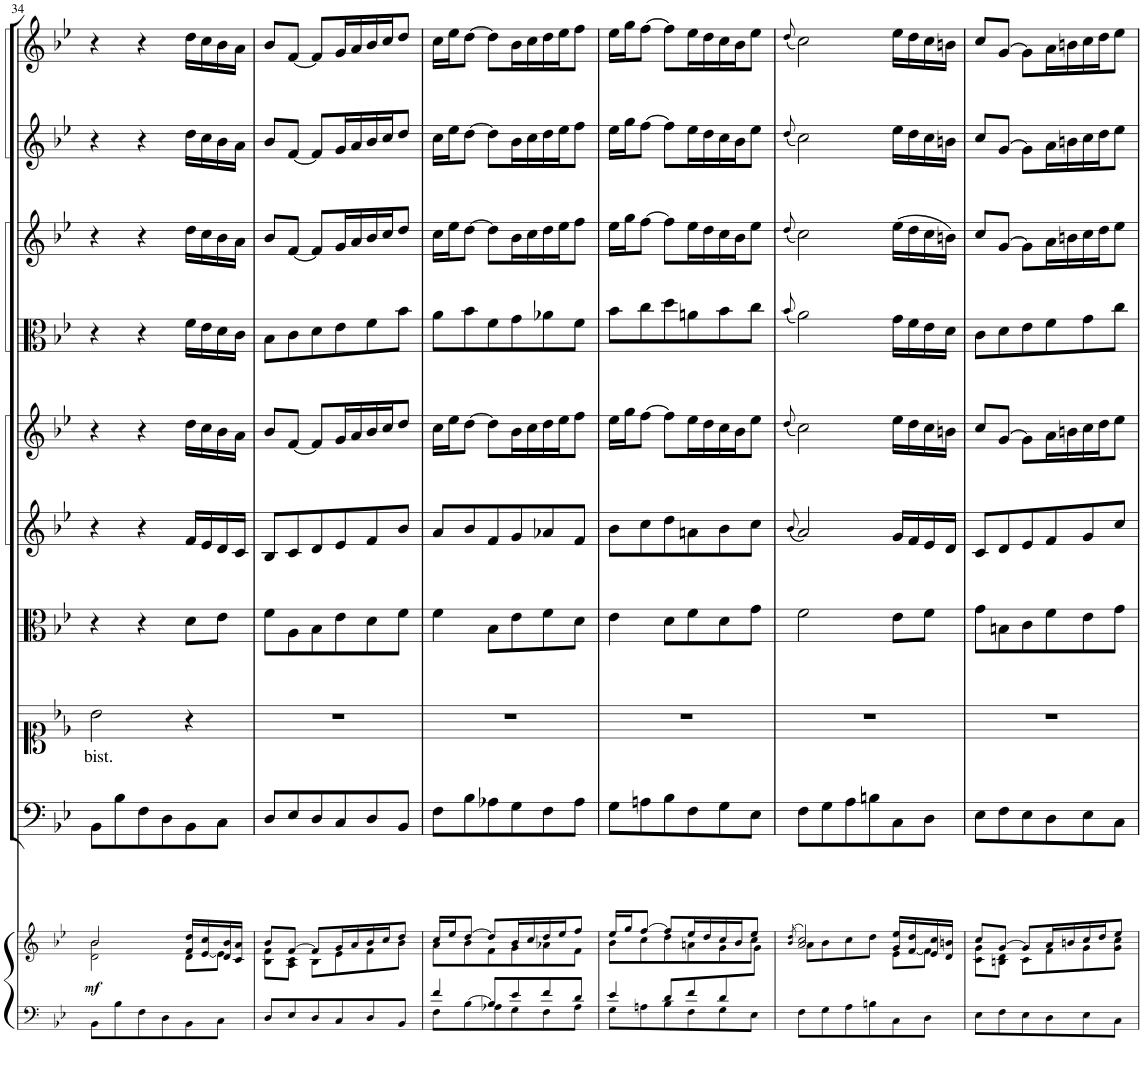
**kern	**kern	**dynam	**kern	**kern	**text	**kern	**kern	**kern	**kern	**kern	**kern	**kern
*part10	*part10	*part10	*part9	*part8	*part8	*part7	*part6	*part5	*part4	*part3	*part2	*part1
*staff11	*staff10	*staff10/11	*staff9	*staff8	*staff8	*staff7	*staff6	*staff5	*staff4	*staff3	*staff2	*staff1
*I"Piano reduction	*	*	*I"Continuo	*I"Soprano	*	*I"Viola	*I"Violino II	*I"Violino I	*I"Oboe II (Oboe da caccia)	*I"Oboe I	*I"Flauto II	*I"Flauto I
*I'Pno	*	*	*	*	*	*I'Vla	*I'Vln	*I'Vln	*	*I'Ob	*I'Fl	*I'Fl
!!LO:PB:g=z
*clefF4	*clefG2	*	*clefF4	*clefC1	*	*clefC3	*clefG2	*clefG2	*clefC3	*clefG2	*clefG2	*clefG2
*	*	*	*	*	*	*	*	*	*Trd12c21	*	*	*
*k[b-e-]	*k[b-e-]	*	*k[b-e-]	*k[b-e-]	*	*k[b-e-]	*k[b-e-]	*k[b-e-]	*k[b-e-]	*k[b-e-]	*k[b-e-]	*k[b-e-]
*M3/4	*M3/4	*	*M3/4	*M3/4	*	*M3/4	*M3/4	*M3/4	*M3/4	*M3/4	*M3/4	*M3/4
=34	=34	=34	=34	=34	=34	=34	=34	=34	=34	=34	=34	=34
*	*^	*	*	*	*	*	*	*	*	*	*	*
!	!	!	!LO:DY:b	!	!	!LO:LY:b	!	!	!	!	!	!	!
8BB-\L	2b-/	2d\ 2b-\	mf	8BB-\L	2b-\	bist.	4r	4r	4r	4r	4r	4r	4r
8B-\	.	.	.	8B-\	.	.	.	.	.	.	.	.	.
8F\	.	.	.	8F\	.	.	4r	4r	4r	4r	4r	4r	4r
8D\	.	.	.	8D\	.	.	.	.	.	.	.	.	.
8BB-\	16f/ 16dd/LL	8d\L	.	8BB-\	4r	.	8d\L	16f/LL	16dd\LL	16f\LL	16dd\LL	16dd\LL	16dd\LL
.	[<16e-/ 16cc/	.	.	.	.	.	.	16e-/	16cc\	16e-\	16cc\	16cc\	16cc\
8C\J	16d/ 16b-/	8e-\J]	.	8C\J	.	.	8e-\J	16d/	16b-\	16d\	16b-\	16b-\	16b-\
.	16c/ 16a/JJ	.	.	.	.	.	.	16c/JJ	16a\JJ	16c\JJ	16a\JJ	16a\JJ	16a\JJ
=35	=35	=35	=35	=35	=35	=35	=35	=35	=35	=35	=35	=35	=35
8D/L	8b-/L	8B-\ 8f\L	.	8D/L	2.r	.	8f\L	8B-/L	8b-/L	8B-\L	8b-/L	8b-/L	8b-/L
8E-/	[8f/J	8A\ 8c\J	.	8E-/	.	.	8A\	8c/	[8f/J	8c\	[8f/J	[8f/J	[8f/J
8D/	8f/L]	8B-\L	.	8D/	.	.	8B-\	8d/	8f/L]	8d\	8f/L]	8f/L]	8f/L]
8C/	16g/L	8e-\	.	8C/	.	.	8e-\	8e-/	16g/L	8e-\	16g/L	16g/L	16g/L
.	16a/	.	.	.	.	.	.	.	16a/	.	16a/	16a/	16a/
8D/	16b-/	8f\	.	8D/	.	.	8d\	8f/	16b-/	8f\	16b-/	16b-/	16b-/
.	16cc/J	.	.	.	.	.	.	.	16cc/J	.	16cc/J	16cc/J	16cc/J
8BB-/J	8dd/J	8b-\J	.	8BB-/J	.	.	8f\J	8b-/J	8dd/J	8b-\J	8dd/J	8dd/J	8dd/J
=36	=36	=36	=36	=36	=36	=36	=36	=36	=36	=36	=36	=36	=36
*^	*	*	*	*	*	*	*	*	*	*	*	*	*
4f/	8F\L	16cc/LL	8a\L	.	8F\L	2.r	.	4f\	8a/L	16cc\LL	8a\L	16cc\LL	16cc\LL	16cc\LL
.	.	16ee-/J	.	.	.	.	.	.	.	16ee-\J	.	16ee-\J	16ee-\J	16ee-\J
.	[>8B-\	[8dd/J	8b-\	.	8B-\	.	.	.	8b-/	[8dd\J	8b-\	[8dd\J	[8dd\J	[8dd\J
8B-/L]	8A-X\	8dd/L]	8f\	.	8A-X\	.	.	8B-\L	8f/	8dd\L]	8f\	8dd\L]	8dd\L]	8dd\L]
8e-/	8G\	16b-/L	8g\	.	8G\	.	.	8e-\	8g/	16b-\L	8g\	16b-\L	16b-\L	16b-\L
.	.	16cc/	.	.	.	.	.	.	.	16cc\	.	16cc\	16cc\	16cc\
8f/	8F\	16dd/	8a-X\	.	8F\	.	.	8f\	8a-X/	16dd\	8a-X\	16dd\	16dd\	16dd\
.	.	16ee-/J	.	.	.	.	.	.	.	16ee-\J	.	16ee-\J	16ee-\J	16ee-\J
8d/J	8A-\J	8ff/J	8f\J	.	8A-\J	.	.	8d\J	8f/J	8ff\J	8f\J	8ff\J	8ff\J	8ff\J
=37	=37	=37	=37	=37	=37	=37	=37	=37	=37	=37	=37	=37	=37	=37
*	*	*	*^	*	*	*	*	*	*	*	*	*	*	*
4e-/	8G\L	16ee-/LL	8b-\L	8ryy	.	8G\L	2.r	.	4e-\	8b-\L	16ee-\LL	8b-\L	16ee-\LL	16ee-\LL	16ee-\LL
.	.	16gg/J	.	.	.	.	.	.	.	.	16gg\J	.	16gg\J	16gg\J	16gg\J
*	*	*	*v	*v	*	*	*	*	*	*	*	*	*	*	*
.	8An\	[8ff/J	8cc\	.	8An\	.	.	.	8cc\	[8ff\J	8cc\	[8ff\J	[8ff\J	[8ff\J
8d/L	8B-\	8ff/L]	8dd\	.	8B-\	.	.	8d\L	8dd\	8ff\L]	8dd\	8ff\L]	8ff\L]	8ff\L]
8f/	8F\	16ee-/L	8an\	.	8F\	.	.	8f\	8an\	16ee-\L	8an\	16ee-\L	16ee-\L	16ee-\L
.	.	16dd/	.	.	.	.	.	.	.	16dd\	.	16dd\	16dd\	16dd\
8d/	8G\	16cc/	8g\	.	8G\	.	.	8d\	8b-\	16cc\	8b-\	16cc\	16cc\	16cc\
.	.	16b-/J	.	.	.	.	.	.	.	16b-\J	.	16b-\J	16b-\J	16b-\J
*	*	*	*^	*	*	*	*	*	*	*	*	*	*	*
8ryy	8E-\J	8ee-/J	8cc\J	8g\J	.	8E-\J	.	.	8g\J	8cc\J	8ee-\J	8cc\J	8ee-\J	8ee-\J	8ee-\J
*v	*v	*	*	*	*	*	*	*	*	*	*	*	*	*	*
*	*v	*v	*v	*	*	*	*	*	*	*	*	*	*	*
=38	=38	=38	=38	=38	=38	=38	=38	=38	=38	=38	=38	=38
.	(>8qb-/ 8qdd/	.	.	.	.	.	(8qb-/	(8qdd/	(8qb-/	(8qdd/	(8qdd/	(8qdd/
*	*^	*	*	*	*	*	*	*	*	*	*	*
8F\L	2a/ 2cc/)	8a\L	.	8F\L	2.r	.	2f\	2a/)	2cc\)	2a\)	2cc\)	2cc\)	2cc\)
8G\	.	8b-\	.	8G\	.	.	.	.	.	.	.	.	.
8A\	.	8cc\	.	8A\	.	.	.	.	.	.	.	.	.
8Bn\	.	8dd\J	.	8Bn\	.	.	.	.	.	.	.	.	.
8C\	16g/ 16ee-/LL	8e-\L	.	8C\	.	.	8e-\L	16g/LL	16ee-\LL	16g\LL	(16ee-\LL	16ee-\LL	16ee-\LL
.	[<16f/ 16dd/	.	.	.	.	.	.	16f/	16dd\	16f\	16dd\	16dd\	16dd\
8D\J	16e-/ 16cc/	8f\J]	.	8D\J	.	.	8f\J	16e-/	16cc\	16e-\	16cc\	16cc\	16cc\
.	16d/ 16bn/JJ	.	.	.	.	.	.	16d/JJ	16bn\JJ	16d\JJ	16bn\JJ)	16bn\JJ	16bn\JJ
=39	=39	=39	=39	=39	=39	=39	=39	=39	=39	=39	=39	=39	=39
8E-\L	8cc/L	8c\ 8g\L	.	8E-\L	2.r	.	8g\L	8c/L	8cc/L	8c\L	8cc/L	8cc/L	8cc/L
8F\	[8g/J	8Bn\ 8d\J	.	8F\	.	.	8Bn\	8d/	[8g/J	8d\	[8g/J	[8g/J	[8g/J
8E-\	8g/L]	8c\L	.	8E-\	.	.	8c\	8e-/	8g\L]	8e-\	8g\L]	8g\L]	8g\L]
8D\	16a/L	8f\	.	8D\	.	.	8f\	8f/	16a\L	8f\	16a\L	16a\L	16a\L
.	16bn/	.	.	.	.	.	.	.	16bn\	.	16bn\	16bn\	16bn\
8E-\	16cc/	8g\	.	8E-\	.	.	8e-\	8g/	16cc\	8g\	16cc\	16cc\	16cc\
.	16dd/J	.	.	.	.	.	.	.	16dd\J	.	16dd\J	16dd\J	16dd\J
8C\J	8ee-/J	8g\ 8cc\J	.	8C\J	.	.	8g\J	8cc/J	8ee-\J	8cc\J	8ee-\J	8ee-\J	8ee-\J
*	*v	*v	*	*	*	*	*	*	*	*	*	*	*
=	=	=	=	=	=	=	=	=	=	=	=	=
*-	*-	*-	*-	*-	*-	*-	*-	*-	*-	*-	*-	*-
